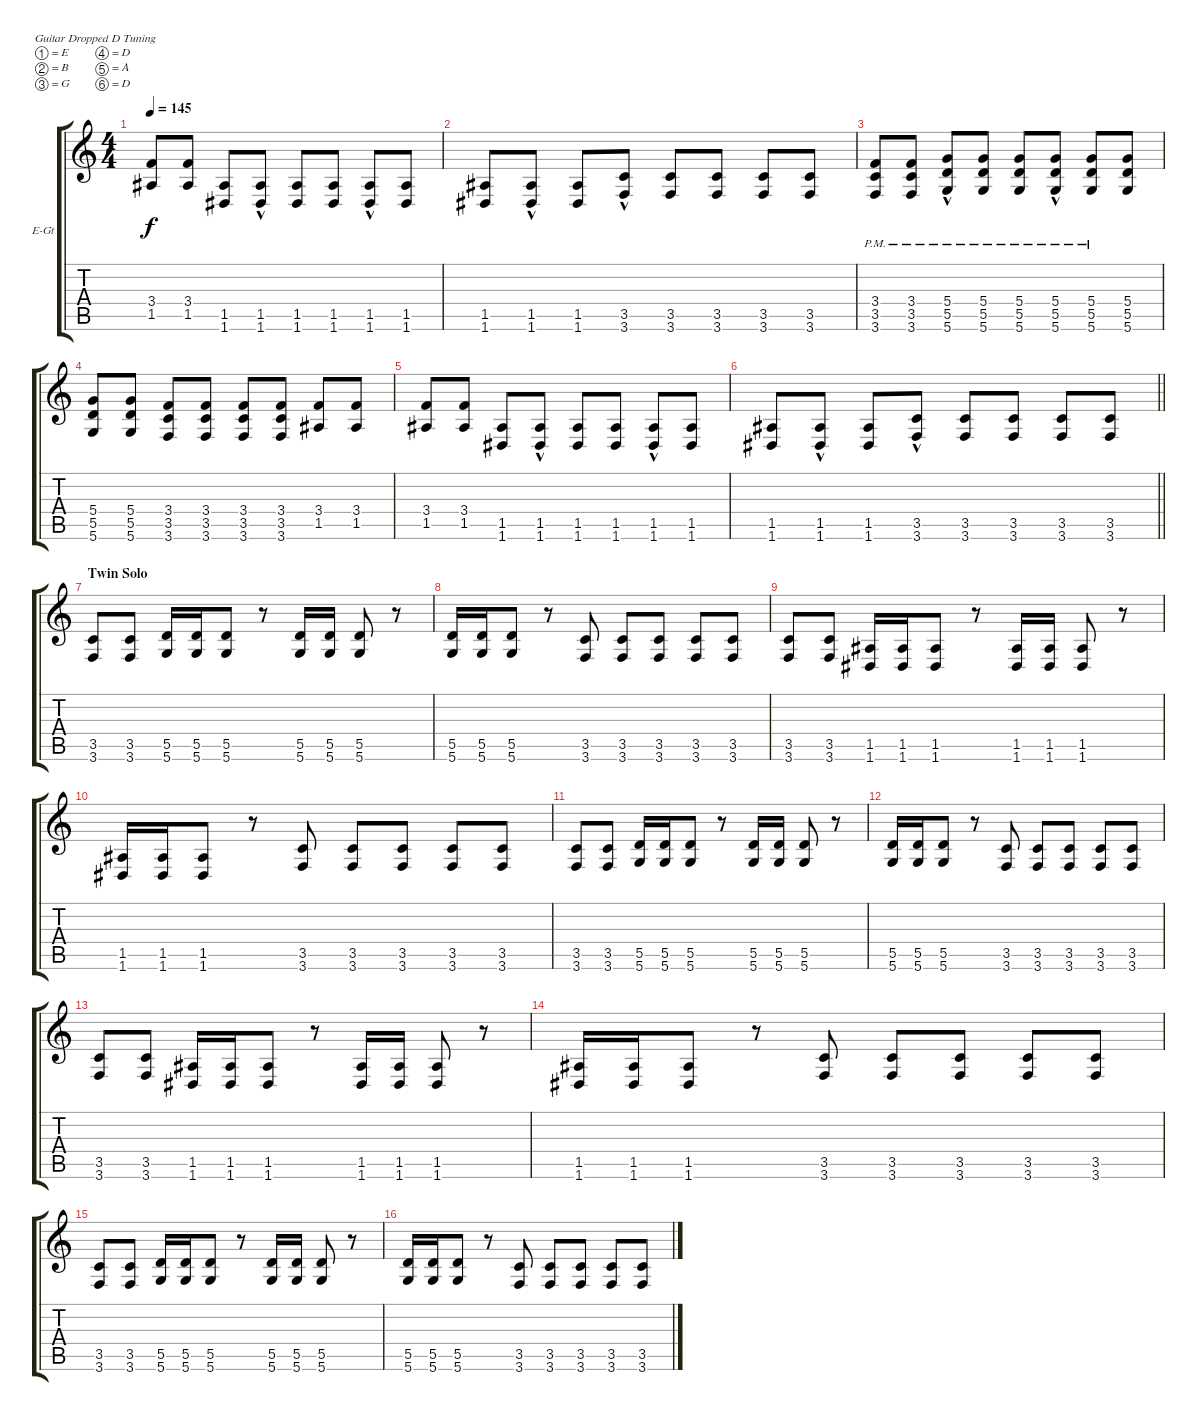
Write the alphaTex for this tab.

\bracketExtendMode groupsimilarinstruments
\firstSystemTrackNameOrientation horizontal
\otherSystemsTrackNameOrientation horizontal
\track ("Extra Guitar" "E-Gt") {instrument distortionguitar}
\staff {score tabs}
\tuning (E4 B3 G3 D3 A2 D2)
\ts (4 4)
\tempo 145
\clef g2
\ks c
(3.4 1.5).8{dy f} (3.4 1.5).8 (1.5 1.6).8 (1.5{hac} 1.6).8 (1.5 1.6).8 (1.5 1.6).8 (1.5{hac} 1.6).8 (1.5 1.6).8 |
(1.5 1.6).8 (1.5{hac} 1.6).8 (1.5 1.6).8 (3.5{hac} 3.6).8 (3.5 3.6).8 (3.5 3.6).8 (3.5 3.6).8 (3.5 3.6).8 |
(3.4{pm} 3.5{pm} 3.6{pm}).8 (3.4{pm} 3.5{pm} 3.6{pm}).8 (5.4{hac pm} 5.5{hac pm} 5.6{hac pm}).8 (5.4{pm} 5.5{pm} 5.6{pm}).8 (5.4{pm} 5.5{pm} 5.6{pm}).8 (5.4{hac pm} 5.5{hac pm} 5.6{hac pm}).8 (5.4{pm} 5.5{pm} 5.6{pm}).8 (5.4 5.5 5.6).8 |
(5.4 5.5 5.6).8 (5.4 5.5 5.6).8 (3.4 3.5 3.6).8 (3.4 3.5 3.6).8 (3.4 3.5 3.6).8 (3.4 3.5 3.6).8 (3.4 1.5).8 (3.4 1.5).8 |
(3.4 1.5).8 (3.4 1.5).8 (1.5 1.6).8 (1.5{hac} 1.6).8 (1.5 1.6).8 (1.5 1.6).8 (1.5{hac} 1.6).8 (1.5 1.6).8 |
\barLineRight lightlight
(1.5 1.6).8 (1.5{hac} 1.6).8 (1.5 1.6).8 (3.5{hac} 3.6).8 (3.5 3.6).8 (3.5 3.6).8 (3.5 3.6).8 (3.5 3.6).8 |
\section ("" "Twin Solo")
(3.5 3.6).8 (3.5 3.6).8 (5.5 5.6).16 (5.5 5.6).16 (5.5 5.6).8 r.8 (5.5 5.6).16 (5.5 5.6).16 (5.5 5.6).8 r.8 |
(5.5 5.6).16 (5.5 5.6).16 (5.5 5.6).8 r.8 (3.5 3.6).8 (3.5 3.6).8 (3.5 3.6).8 (3.5 3.6).8 (3.5 3.6).8 |
(3.5 3.6).8 (3.5 3.6).8 (1.5 1.6).16 (1.5 1.6).16 (1.5 1.6).8 r.8 (1.5 1.6).16 (1.5 1.6).16 (1.5 1.6).8 r.8 |
(1.5 1.6).16 (1.5 1.6).16 (1.5 1.6).8 r.8 (3.5 3.6).8 (3.5 3.6).8 (3.5 3.6).8 (3.5 3.6).8 (3.5 3.6).8 |
(3.5 3.6).8 (3.5 3.6).8 (5.5 5.6).16 (5.5 5.6).16 (5.5 5.6).8 r.8 (5.5 5.6).16 (5.5 5.6).16 (5.5 5.6).8 r.8 |
(5.5 5.6).16 (5.5 5.6).16 (5.5 5.6).8 r.8 (3.5 3.6).8 (3.5 3.6).8 (3.5 3.6).8 (3.5 3.6).8 (3.5 3.6).8 |
(3.5 3.6).8 (3.5 3.6).8 (1.5 1.6).16 (1.5 1.6).16 (1.5 1.6).8 r.8 (1.5 1.6).16 (1.5 1.6).16 (1.5 1.6).8 r.8 |
(1.5 1.6).16 (1.5 1.6).16 (1.5 1.6).8 r.8 (3.5 3.6).8 (3.5 3.6).8 (3.5 3.6).8 (3.5 3.6).8 (3.5 3.6).8 |
(3.5 3.6).8 (3.5 3.6).8 (5.5 5.6).16 (5.5 5.6).16 (5.5 5.6).8 r.8 (5.5 5.6).16 (5.5 5.6).16 (5.5 5.6).8 r.8 |
(5.5 5.6).16 (5.5 5.6).16 (5.5 5.6).8 r.8 (3.5 3.6).8 (3.5 3.6).8 (3.5 3.6).8 (3.5 3.6).8 (3.5 3.6).8
